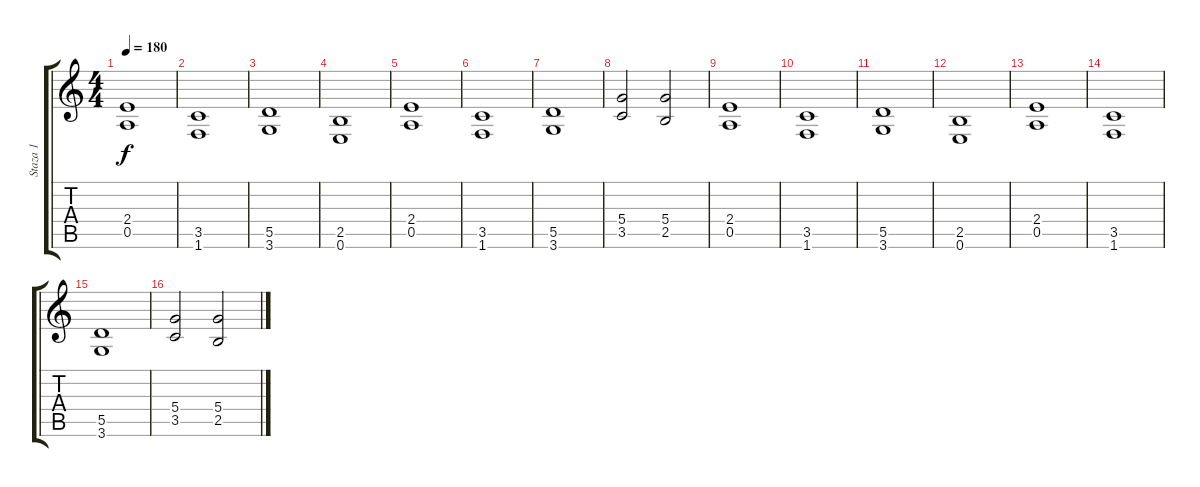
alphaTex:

\track ("Staza 1" "Staza 1") {instrument distortionguitar}
\staff {score tabs}
\tuning (E4 B3 G3 D3 A2 E2) {hide}
\ts (4 4)
\tempo 180
\clef g2
\ks c
(2.4 0.5).1{dy f} |
(3.5 1.6).1 |
(5.5 3.6).1 |
(2.5 0.6).1 |
(2.4 0.5).1 |
(3.5 1.6).1 |
(5.5 3.6).1 |
(5.4 3.5).2 (5.4 2.5).2 |
(2.4 0.5).1 |
(3.5 1.6).1 |
(5.5 3.6).1 |
(2.5 0.6).1 |
(2.4 0.5).1 |
(3.5 1.6).1 |
(5.5 3.6).1 |
(5.4 3.5).2 (5.4 2.5).2
